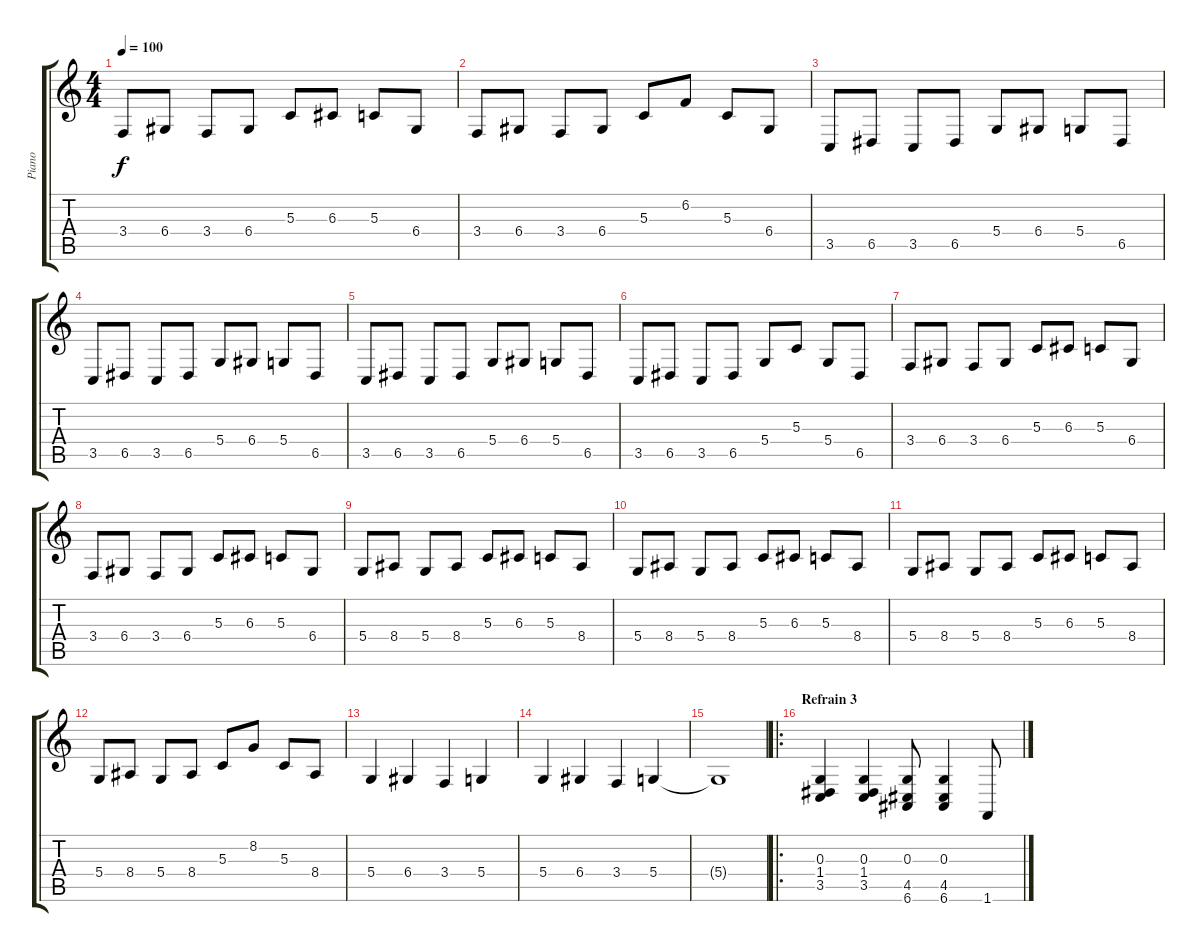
\track ("Piano" "Piano") {instrument acousticgrandpiano}
\staff {score tabs}
\tuning (E4 B3 G3 D3 A2 E2) {hide}
\ts (4 4)
\tempo 100
\clef g2
\ks c
3.4.8{dy f} 6.4.8 3.4.8 6.4.8 5.3.8 6.3.8 5.3.8 6.4.8 |
3.4.8 6.4.8 3.4.8 6.4.8 5.3.8 6.2.8 5.3.8 6.4.8 |
3.5.8 6.5.8 3.5.8 6.5.8 5.4.8 6.4.8 5.4.8 6.5.8 |
3.5.8 6.5.8 3.5.8 6.5.8 5.4.8 6.4.8 5.4.8 6.5.8 |
3.5.8 6.5.8 3.5.8 6.5.8 5.4.8 6.4.8 5.4.8 6.5.8 |
3.5.8 6.5.8 3.5.8 6.5.8 5.4.8 5.3.8 5.4.8 6.5.8 |
3.4.8 6.4.8 3.4.8 6.4.8 5.3.8 6.3.8 5.3.8 6.4.8 |
3.4.8 6.4.8 3.4.8 6.4.8 5.3.8 6.3.8 5.3.8 6.4.8 |
5.4.8 8.4.8 5.4.8 8.4.8 5.3.8 6.3.8 5.3.8 8.4.8 |
5.4.8 8.4.8 5.4.8 8.4.8 5.3.8 6.3.8 5.3.8 8.4.8 |
5.4.8 8.4.8 5.4.8 8.4.8 5.3.8 6.3.8 5.3.8 8.4.8 |
5.4.8 8.4.8 5.4.8 8.4.8 5.3.8 8.2.8 5.3.8 8.4.8 |
5.4.4 6.4.4 3.4.4 5.4.4 |
5.4.4 6.4.4 3.4.4 5.4.4 |
5.4{t}.1 |
\ro
\section ("" "Refrain 3")
(0.3 1.4 3.5).4 (0.3 1.4 3.5).4 (0.3 4.5 6.6).8 (0.3 4.5 6.6).4 1.6.8
